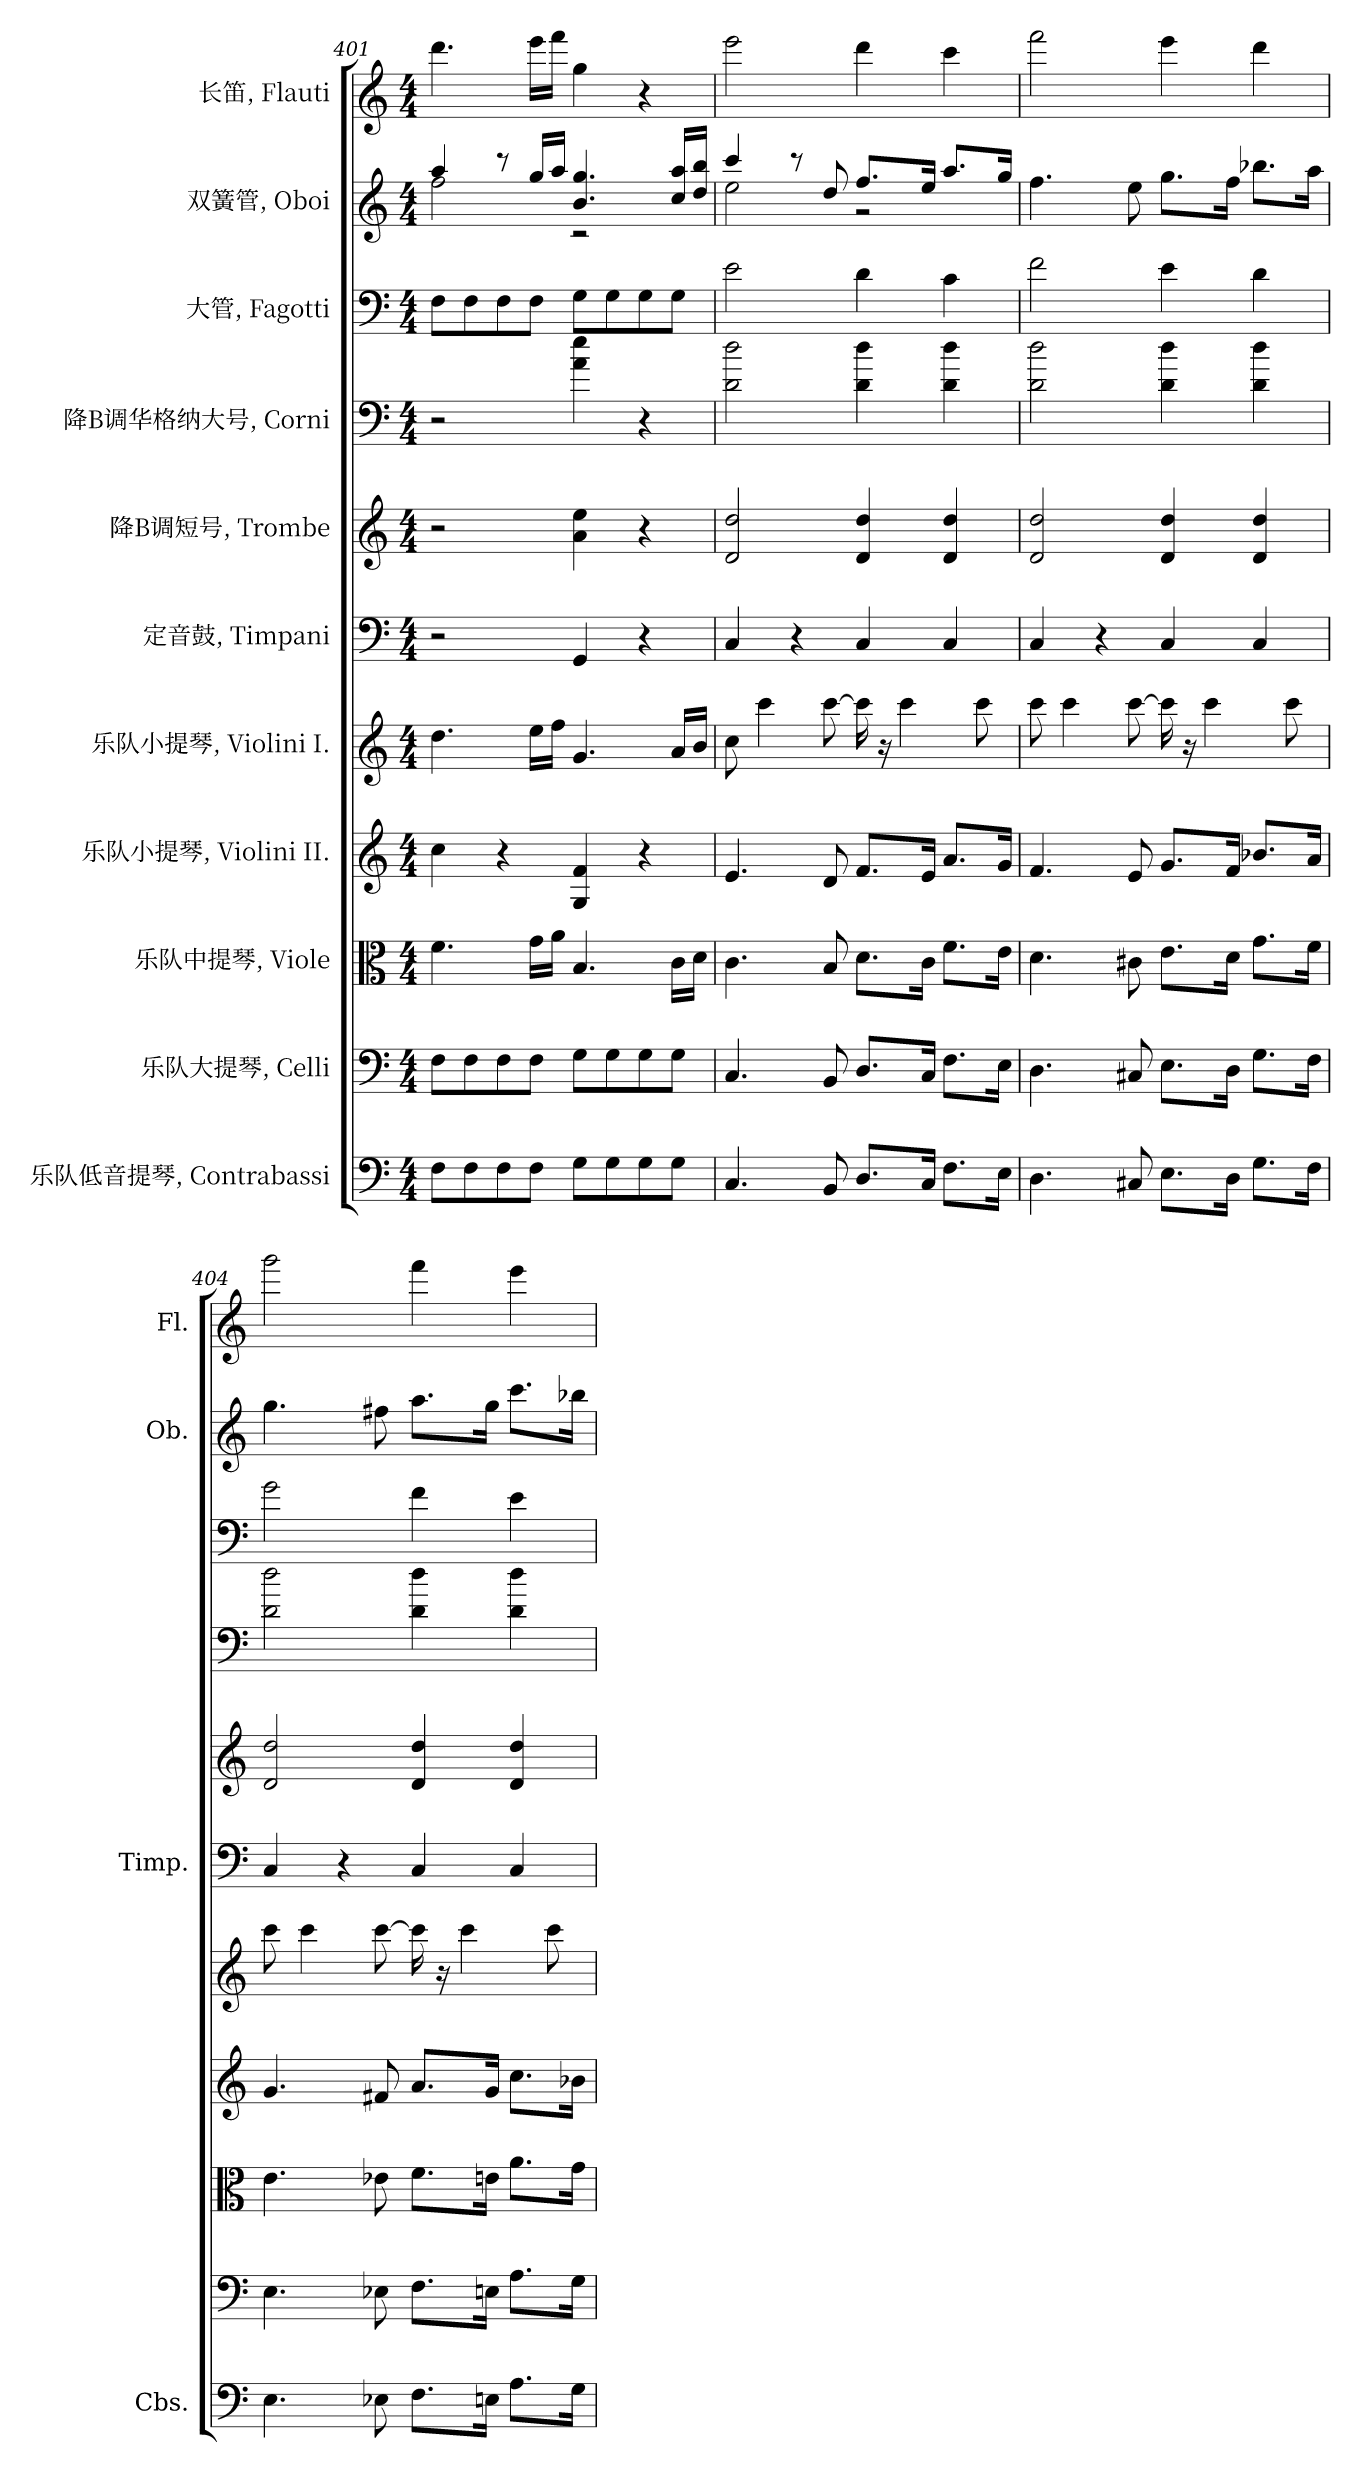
**kern	**kern	**kern	**kern	**kern	**kern	**kern	**kern	**kern	**kern	**kern
*part11	*part10	*part9	*part8	*part7	*part6	*part5	*part4	*part3	*part2	*part1
*staff11	*staff10	*staff9	*staff8	*staff7	*staff6	*staff5	*staff4	*staff3	*staff2	*staff1
*I"乐队低音提琴, Contrabassi	*I"乐队大提琴, Celli	*I"乐队中提琴, Viole	*I"乐队小提琴, Violini II.	*I"乐队小提琴, Violini I.	*I"定音鼓, Timpani	*I"降B调短号, Trombe	*I"降B调华格纳大号, Corni	*I"大管, Fagotti	*I"双簧管, Oboi	*I"长笛, Flauti
*I'Cbs.	*	*	*	*	*I'Timp.	*	*	*	*I'Ob.	*I'Fl.
*clefF4	*clefF4	*clefC3	*clefG2	*clefG2	*clefF4	*clefG2	*clefF4	*clefF4	*clefG2	*clefG2
*ITrd7c12	*	*	*	*	*	*ITrd1c2	*ITrd1c2	*	*	*
*k[]	*k[]	*k[]	*k[]	*k[]	*k[]	*k[b-e-]	*k[b-e-]	*k[]	*k[]	*k[]
*M4/4	*M4/4	*M4/4	*M4/4	*M4/4	*M4/4	*M4/4	*M4/4	*M4/4	*M4/4	*M4/4
=401	=401	=401	=401	=401	=401	=401	=401	=401	=401	=401
*	*	*	*	*	*	*	*	*	*^	*
8FF\L	8F\L	4.f\	4cc\	4.dd\	2r	2r	2r	8F\L	4aa/	2ff\	4.ddd\
8FF\	8F\	.	.	.	.	.	.	8F\	.	.	.
8FF\	8F\	.	4r	.	.	.	.	8F\	8r	.	.
8FF\J	8F\J	16g\LL	.	16ee\LL	.	.	.	8F\J	16gg/LL	.	16eee\LL
.	.	16a\JJ	.	16ff\JJ	.	.	.	.	16aa/JJ	.	16fff\JJ
8GG\L	8G\L	4.B/	4G/ 4f/	4.g/	4GG/	4g\ 4dd\	4g\ 4dd\	8G\L	4.b/ 4.gg/	2r	4gg\
8GG\	8G\	.	.	.	.	.	.	8G\	.	.	.
8GG\	8G\	.	4r	.	4r	4r	4r	8G\	.	.	4r
8GG\J	8G\J	16c\LL	.	16a/LL	.	.	.	8G\J	16cc/ 16aa/LL	.	.
.	.	16d\JJ	.	16b/JJ	.	.	.	.	16dd/ 16bb/JJ	.	.
!!LO:PB:g=z
=402	=402	=402	=402	=402	=402	=402	=402	=402	=402	=402	=402
4.CC/	4.C/	4.c\	4.e/	8cc\	4C/	2c/ 2cc/	2c\ 2cc\	2e\	4ccc/	2ee\	2eee\
.	.	.	.	4ccc\	.	.	.	.	.	.	.
.	.	.	.	.	4r	.	.	.	8r	.	.
8BBB/	8BB/	8B/	8d/	[8ccc\	.	.	.	.	8dd/	.	.
8.DD/L	8.D/L	8.d\L	8.f/L	16ccc\]	4C/	4c/ 4cc/	4c\ 4cc\	4d\	8.ff/L	2r	4ddd\
.	.	.	.	16r	.	.	.	.	.	.	.
.	.	.	.	4ccc\	.	.	.	.	.	.	.
16CC/Jk	16C/Jk	16c\Jk	16e/Jk	.	.	.	.	.	16ee/Jk	.	.
8.FF\L	8.F\L	8.f\L	8.a/L	.	4C/	4c/ 4cc/	4c\ 4cc\	4c\	8.aa/L	.	4ccc\
.	.	.	.	8ccc\	.	.	.	.	.	.	.
16EE\Jk	16E\Jk	16e\Jk	16g/Jk	.	.	.	.	.	16gg/Jk	.	.
*	*	*	*	*	*	*	*	*	*v	*v	*
=403	=403	=403	=403	=403	=403	=403	=403	=403	=403	=403
4.DD\	4.D\	4.d\	4.f/	8ccc\	4C/	2c/ 2cc/	2c\ 2cc\	2f\	4.ff\	2fff\
.	.	.	.	4ccc\	.	.	.	.	.	.
.	.	.	.	.	4r	.	.	.	.	.
8CC#X/	8C#X/	8c#X\	8e/	[8ccc\	.	.	.	.	8ee\	.
8.EE\L	8.E\L	8.e\L	8.g/L	16ccc\]	4C/	4c/ 4cc/	4c\ 4cc\	4e\	8.gg\L	4eee\
.	.	.	.	16r	.	.	.	.	.	.
.	.	.	.	4ccc\	.	.	.	.	.	.
16DD\Jk	16D\Jk	16d\Jk	16f/Jk	.	.	.	.	.	16ff\Jk	.
8.GG\L	8.G\L	8.g\L	8.b-X/L	.	4C/	4c/ 4cc/	4c\ 4cc\	4d\	8.bb-X\L	4ddd\
.	.	.	.	8ccc\	.	.	.	.	.	.
16FF\Jk	16F\Jk	16f\Jk	16a/Jk	.	.	.	.	.	16aa\Jk	.
=404	=404	=404	=404	=404	=404	=404	=404	=404	=404	=404
4.EE\	4.E\	4.e\	4.g/	8ccc\	4C/	2c/ 2cc/	2c\ 2cc\	2g\	4.gg\	2ggg\
.	.	.	.	4ccc\	.	.	.	.	.	.
.	.	.	.	.	4r	.	.	.	.	.
8EE-X\	8E-X\	8e-X\	8f#X/	[8ccc\	.	.	.	.	8ff#X\	.
8.FF\L	8.F\L	8.f\L	8.a/L	16ccc\]	4C/	4c/ 4cc/	4c\ 4cc\	4f\	8.aa\L	4fff\
.	.	.	.	16r	.	.	.	.	.	.
.	.	.	.	4ccc\	.	.	.	.	.	.
16EEn\Jk	16En\Jk	16en\Jk	16g/Jk	.	.	.	.	.	16gg\Jk	.
8.AA\L	8.A\L	8.a\L	8.cc\L	.	4C/	4c/ 4cc/	4c\ 4cc\	4e\	8.ccc\L	4eee\
.	.	.	.	8ccc\	.	.	.	.	.	.
16GG\Jk	16G\Jk	16g\Jk	16b-X\Jk	.	.	.	.	.	16bb-X\Jk	.
=	=	=	=	=	=	=	=	=	=	=
*-	*-	*-	*-	*-	*-	*-	*-	*-	*-	*-
